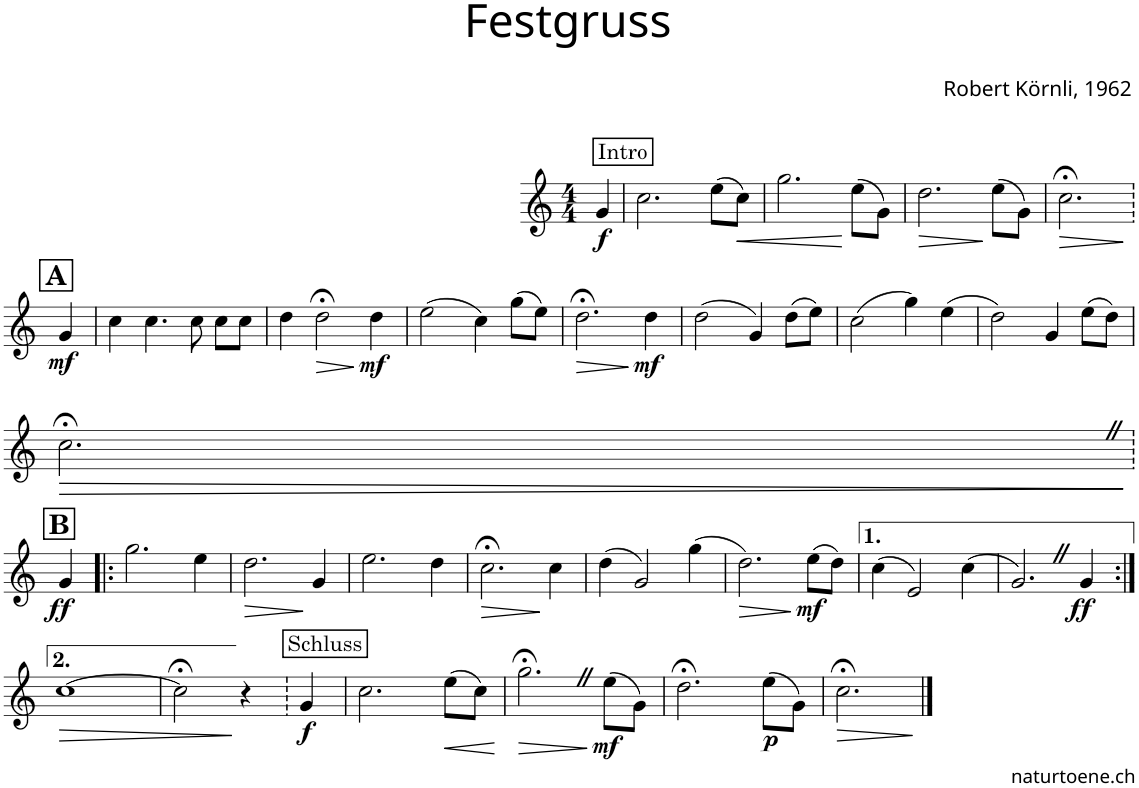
**kern	**dynam
*part1	*part1
*staff1	*staff1
*I"Alphorn	*
*I'Alphn.	*
*clefG2	*
*Trd4c6	*
*k[]	*
*M4/4	*
!!LO:REH:place=s1:a:cj:fs=11:t=Intro
=	=
!	!LO:DY:b
4g/	f
=1	=1
2.cc\	.
(8ee\L	.
!	!LO:HP:b
8cc\J)	<
=2	=2
2.gg\	.
(8ee\L	[
8g\J)	.
=3	=3
!	!LO:HP:b
2.dd\	>
(8ee\L	]
8g\J)	.
=4	=4
!	!LO:HP:b
2.cc;<\	>
.	]
!!LO:LB:g=z
!!LO:REH:place=s1:a:B:cj:fs=14:t=A
=4X1	=4X1
!	!LO:DY:b
4g/	mf
=5	=5
4cc\	.
4.cc\	.
8cc\	.
8cc\L	.
8cc\J	.
=6	=6
4dd\	.
!	!LO:HP:b
2dd;<\	>
!	!LO:DY:n=1:b
4dd\	] mf
=7	=7
(2ee\	.
4cc\)	.
(8gg\L	.
8ee\J)	.
=8	=8
!	!LO:HP:b
2.dd;<\	>
!	!LO:DY:n=1:b
4dd\	] mf
=9	=9
(2dd\	.
4g/)	.
(8dd\L	.
8ee\J)	.
=10	=10
(2cc\	.
4gg\)	.
(4ee\	.
=11	=11
2dd\)	.
4g/	.
(8ee\L	.
8dd\J)	.
!!LO:LB:g=z
=12	=12
!	!LO:HP:b
2.cc;<Z\	>
.	]
!!LO:LB:g=z
!!LO:REH:place=s1:a:B:cj:fs=14:t=B
=12X2	=12X2
!	!LO:DY:b
4g/	ff
=13!|:	=13!|:
2.gg\	.
4ee\	.
=14	=14
!	!LO:HP:b
2.dd\	>
4g/	]
=15	=15
2.ee\	.
4dd\	.
=16	=16
!	!LO:HP:b
2.cc;<\	>
4cc\	]
=17	=17
(4dd\	.
2g/)	.
(4gg\	.
=18	=18
!	!LO:HP:b
2.dd\)	>
!	!LO:DY:n=1:b
(8ee\L	] mf
8dd\J)	.
=19	=19
(4cc\	.
2e/)	.
(4cc\	.
=20	=20
2.gZ/)	.
!	!LO:DY:b
4g/	ff
!!LO:LB:g=z
=21:|!	=21:|!
!	!LO:HP:b
[1cc	>
=22	=22
2cc;<\]	.
4r	]
!!LO:REH:place=s1:a:cj:fs=11:t=Schluss
=22X3	=22X3
!	!LO:DY:b
4g/	f
=23	=23
2.cc\	.
!	!LO:HP:b
(8ee\L	<
8cc\J)	.
.	[
=24	=24
!	!LO:HP:b
2.gg;<Z\	>
!	!LO:DY:n=1:b
(8ee\L	] mf
8g\J)	.
=25	=25
2.dd;<\	.
!	!LO:DY:b
(8ee\L	p
8g\J)	.
=26	=26
!	!LO:HP:b
2.cc;<\	>
.	]
==	==
*-	*-
